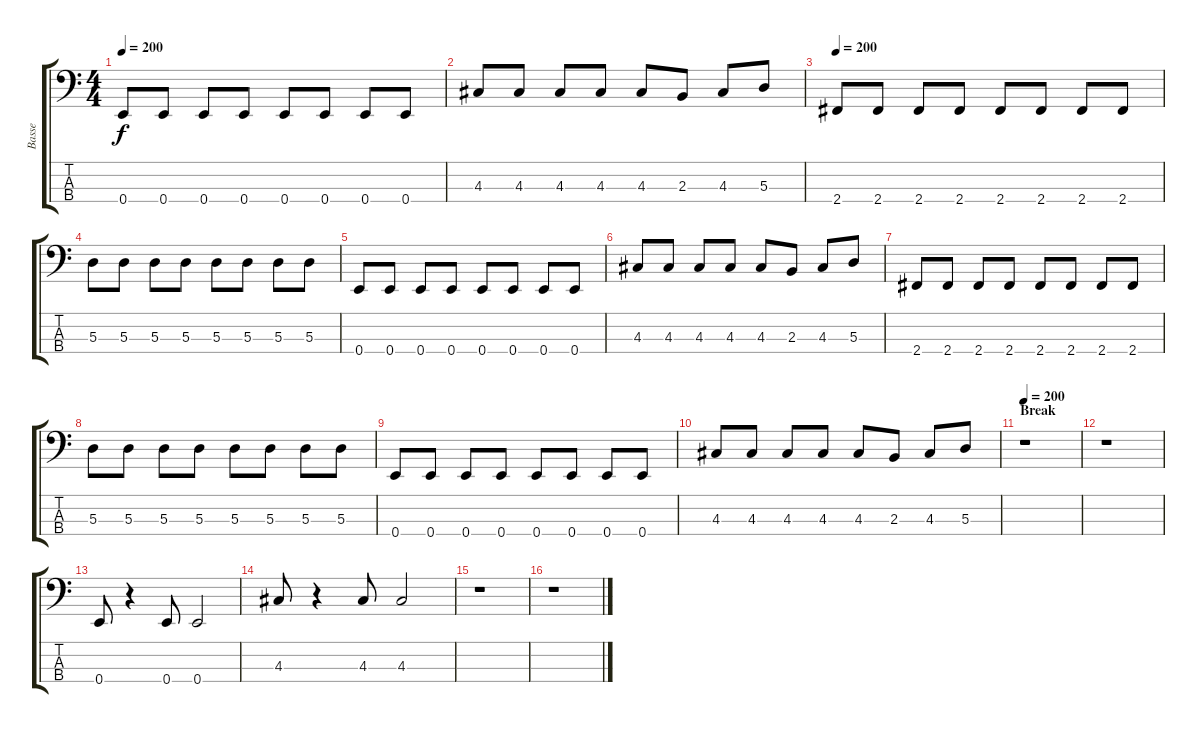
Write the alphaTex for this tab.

\track ("Basse" "Basse") {instrument electricbassfinger}
\staff {score tabs}
\tuning (G2 D2 A1 E1) {hide}
\ts (4 4)
\tempo 200
\clef f4
\ks c
0.4.8{dy f} 0.4.8 0.4.8 0.4.8 0.4.8 0.4.8 0.4.8 0.4.8 |
4.3.8 4.3.8 4.3.8 4.3.8 4.3.8 2.3.8 4.3.8 5.3.8 |
\tempo 200
2.4.8 2.4.8 2.4.8 2.4.8 2.4.8 2.4.8 2.4.8 2.4.8 |
5.3.8 5.3.8 5.3.8 5.3.8 5.3.8 5.3.8 5.3.8 5.3.8 |
0.4.8 0.4.8 0.4.8 0.4.8 0.4.8 0.4.8 0.4.8 0.4.8 |
4.3.8 4.3.8 4.3.8 4.3.8 4.3.8 2.3.8 4.3.8 5.3.8 |
2.4.8 2.4.8 2.4.8 2.4.8 2.4.8 2.4.8 2.4.8 2.4.8 |
5.3.8 5.3.8 5.3.8 5.3.8 5.3.8 5.3.8 5.3.8 5.3.8 |
0.4.8 0.4.8 0.4.8 0.4.8 0.4.8 0.4.8 0.4.8 0.4.8 |
4.3.8 4.3.8 4.3.8 4.3.8 4.3.8 2.3.8 4.3.8 5.3.8 |
\section ("" "Break")
\tempo 200
r.1 |
r.1 |
0.4.8 r.4 0.4.8 0.4.2 |
4.3.8 r.4 4.3.8 4.3.2 |
r.1 |
r.1
